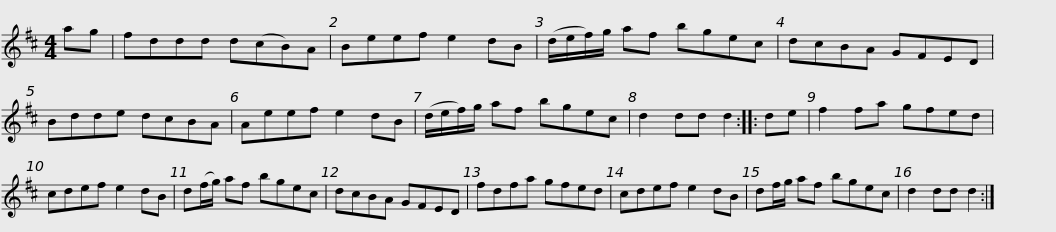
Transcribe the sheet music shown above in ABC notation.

X:1
L:1/8
M:4/4
I:linebreak $
K:D
V:1 treble
V:1
 ag | fddd d(cB)A | Beef e2 dB | (d/e/f/)g/ af bgec | dcBA GFED | %5
 Bdde dcBA |$ Aeef e2 dB | (d/e/f/)g/ af bgec | d2 dd d2 :: de | %10
 f2 fa gfed | cdef e2 dB |$ d(f/g/) af bgec | dcBA GFED | fdfa gfed | %15
 cdef e2 dB | df/g/ af bgec |$ d2 dd d2 :| %18
